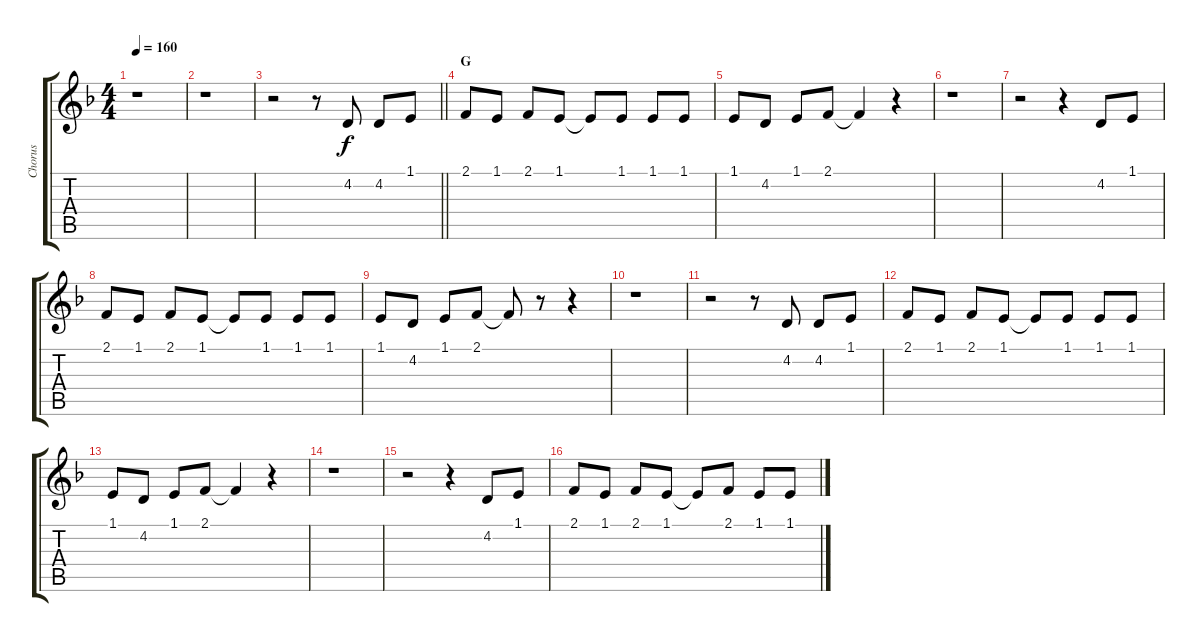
\track ("Chorus " "Chorus ") {instrument voiceoohs}
\staff {score tabs}
\tuning (Eb4 Bb3 Gb3 Db3 Ab2 Eb2) {hide}
\ts (4 4)
\tempo 160
\clef g2
\ks f
r.1{dy f} |
r.1 |
\barLineRight lightlight
r.2 r.8 4.2.8 4.2.8 1.1.8 |
\section ("" "G")
2.1.8 1.1.8 2.1.8 1.1.8 1.1{t}.8 1.1.8 1.1.8 1.1.8 |
1.1.8 4.2.8 1.1.8 2.1.8 2.1{t}.4 r.4 |
r.1 |
r.2 r.4 4.2.8 1.1.8 |
2.1.8 1.1.8 2.1.8 1.1.8 1.1{t}.8 1.1.8 1.1.8 1.1.8 |
1.1.8 4.2.8 1.1.8 2.1.8 2.1{t}.8 r.8 r.4 |
r.1 |
r.2 r.8 4.2.8 4.2.8 1.1.8 |
2.1.8 1.1.8 2.1.8 1.1.8 1.1{t}.8 1.1.8 1.1.8 1.1.8 |
1.1.8 4.2.8 1.1.8 2.1.8 2.1{t}.4 r.4 |
r.1 |
r.2 r.4 4.2.8 1.1.8 |
2.1.8 1.1.8 2.1.8 1.1.8 1.1{t}.8 2.1.8 1.1.8 1.1.8
